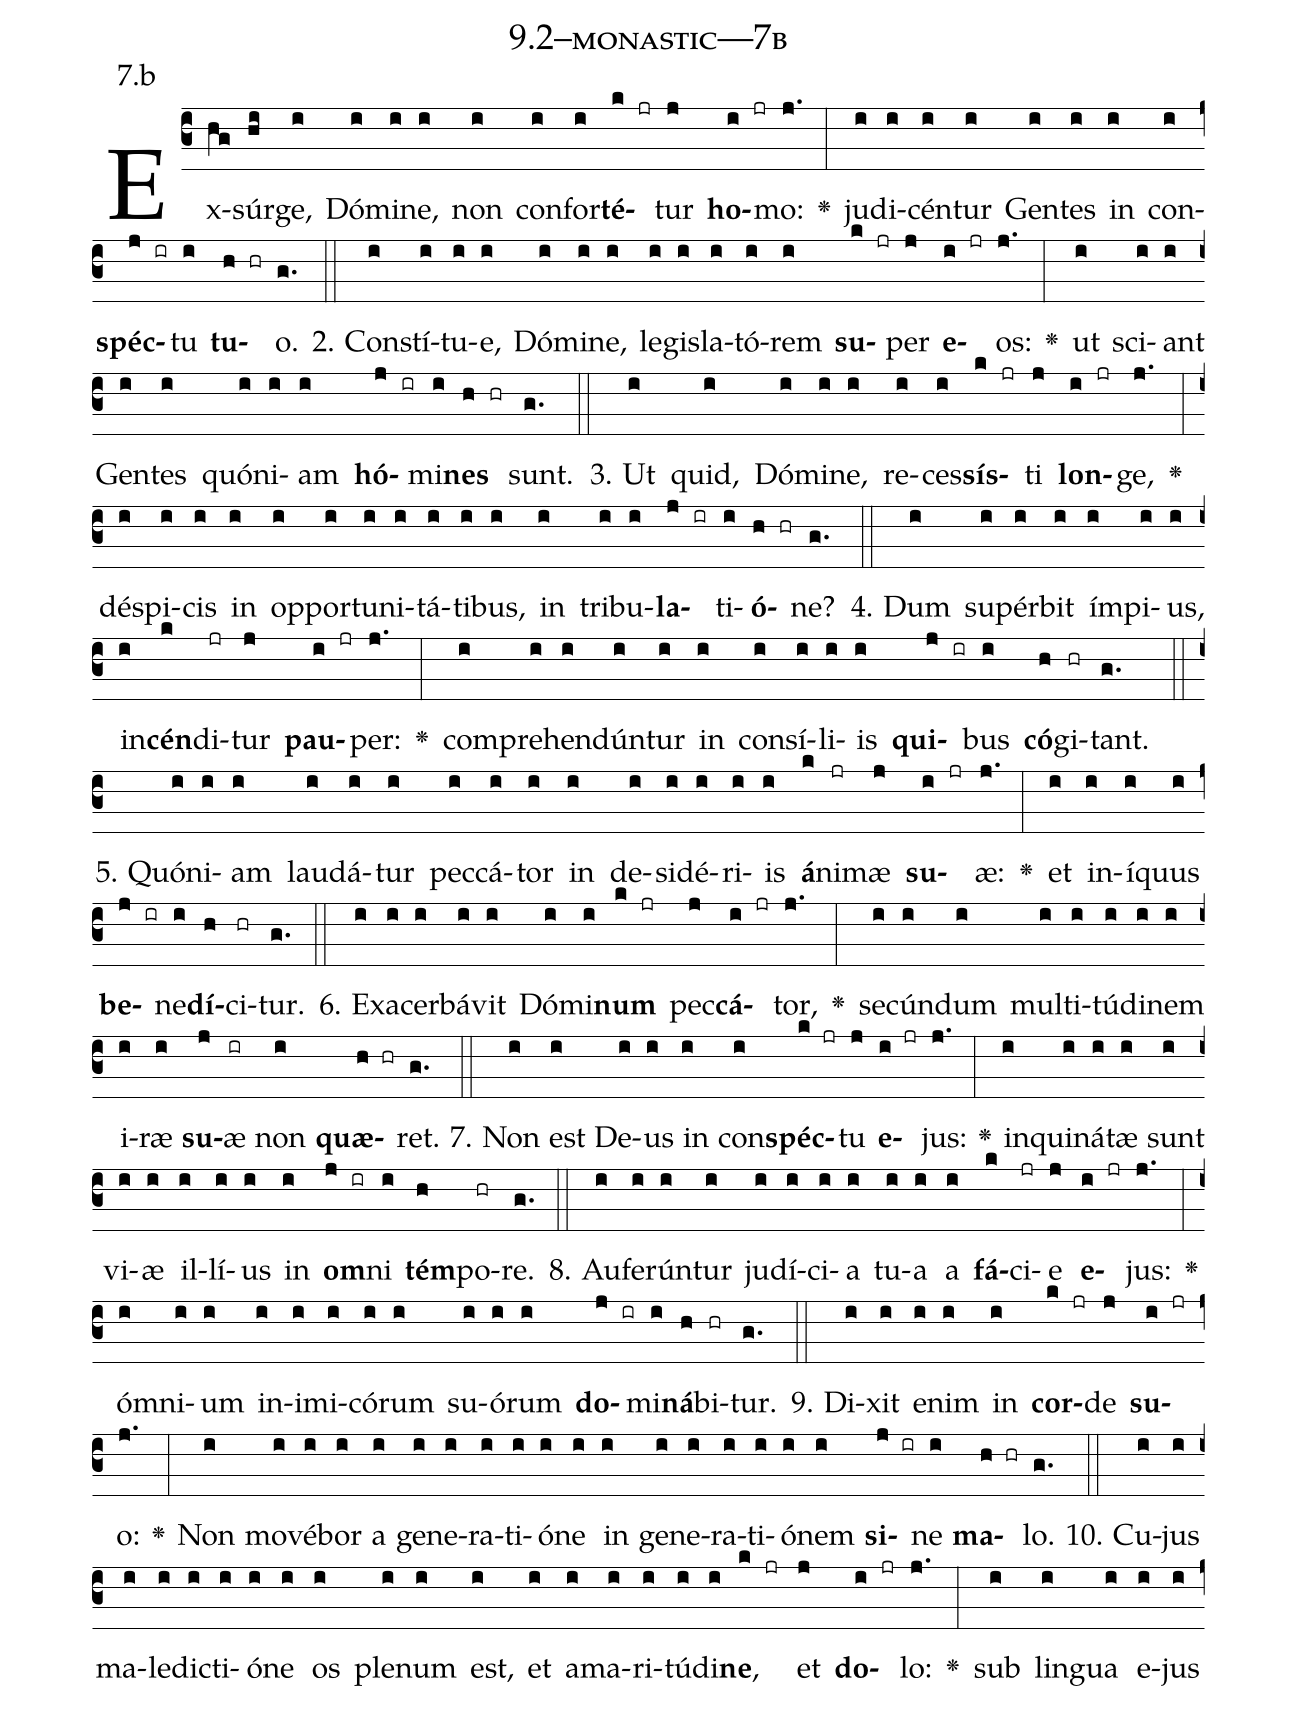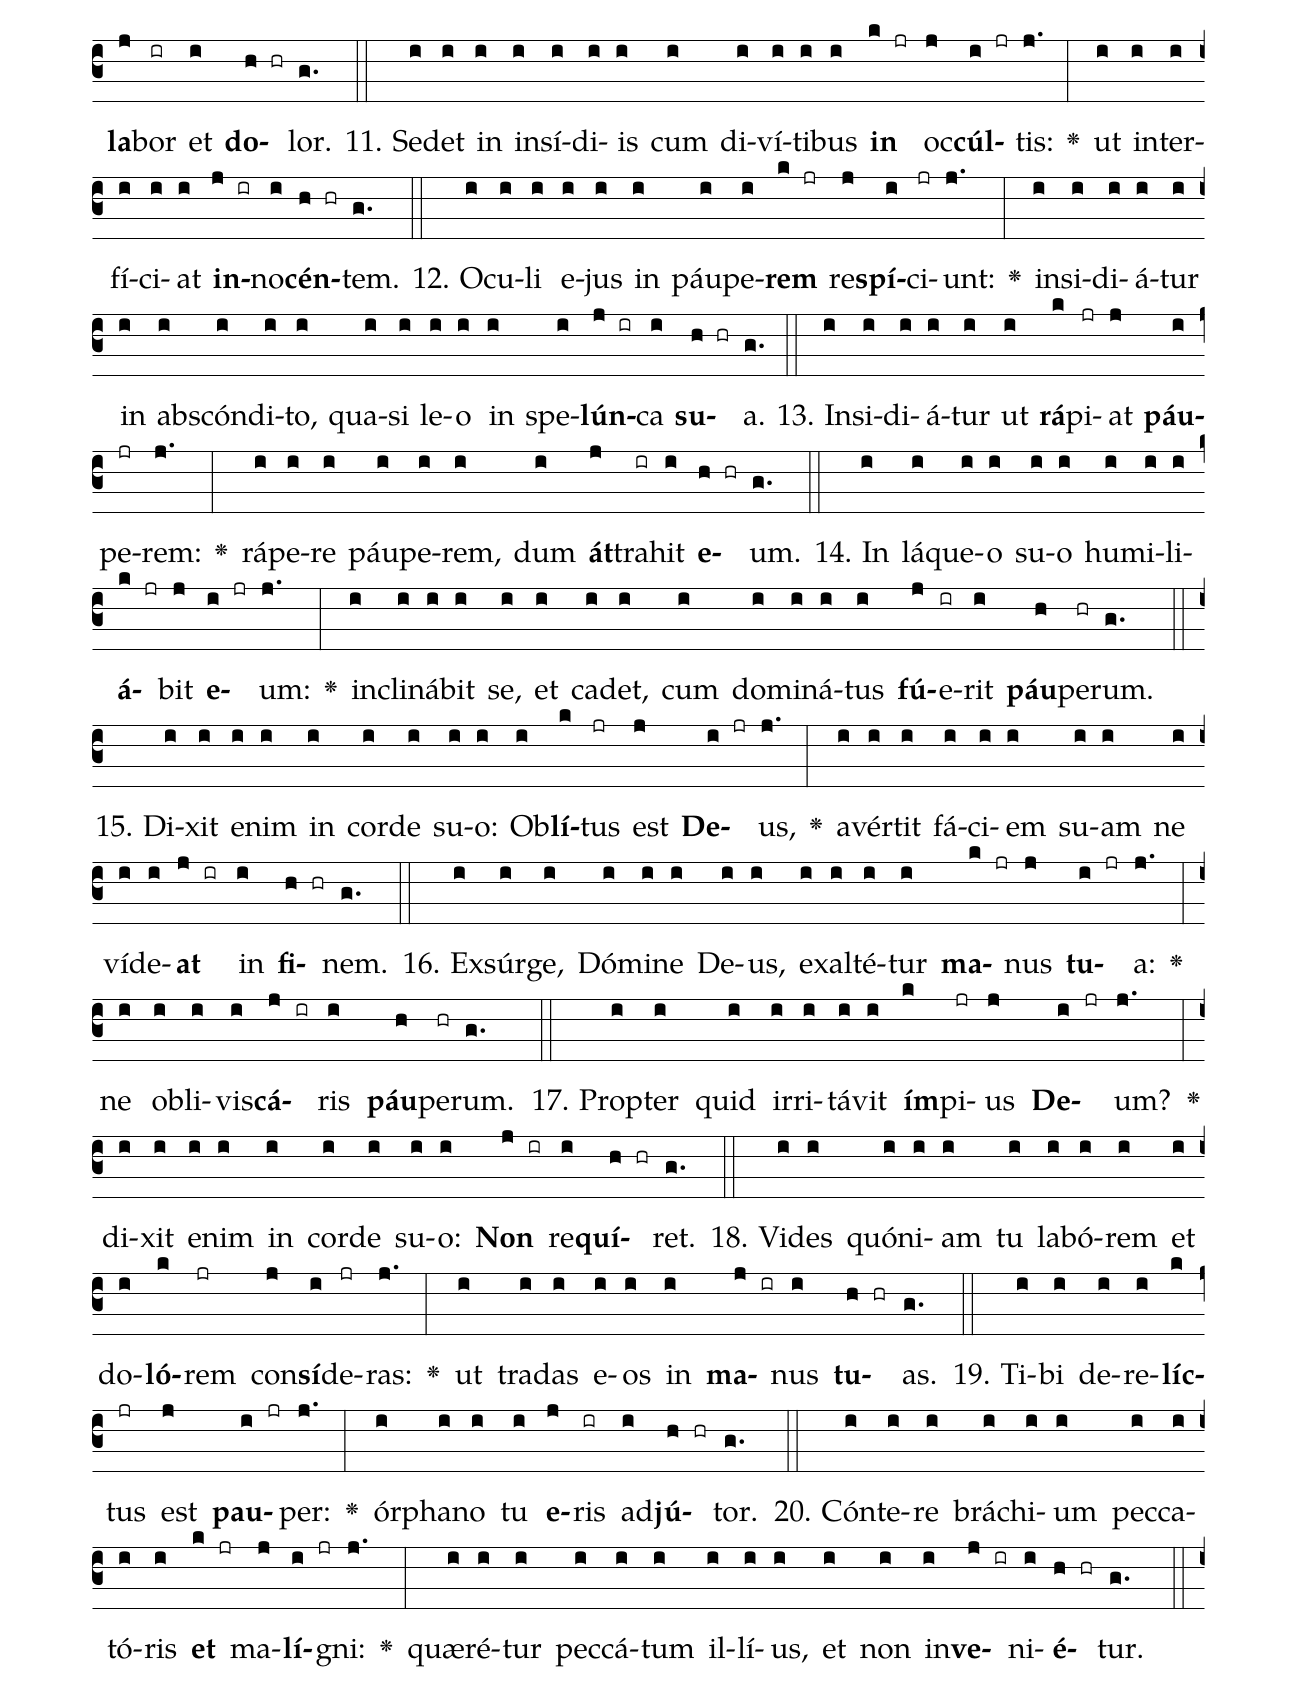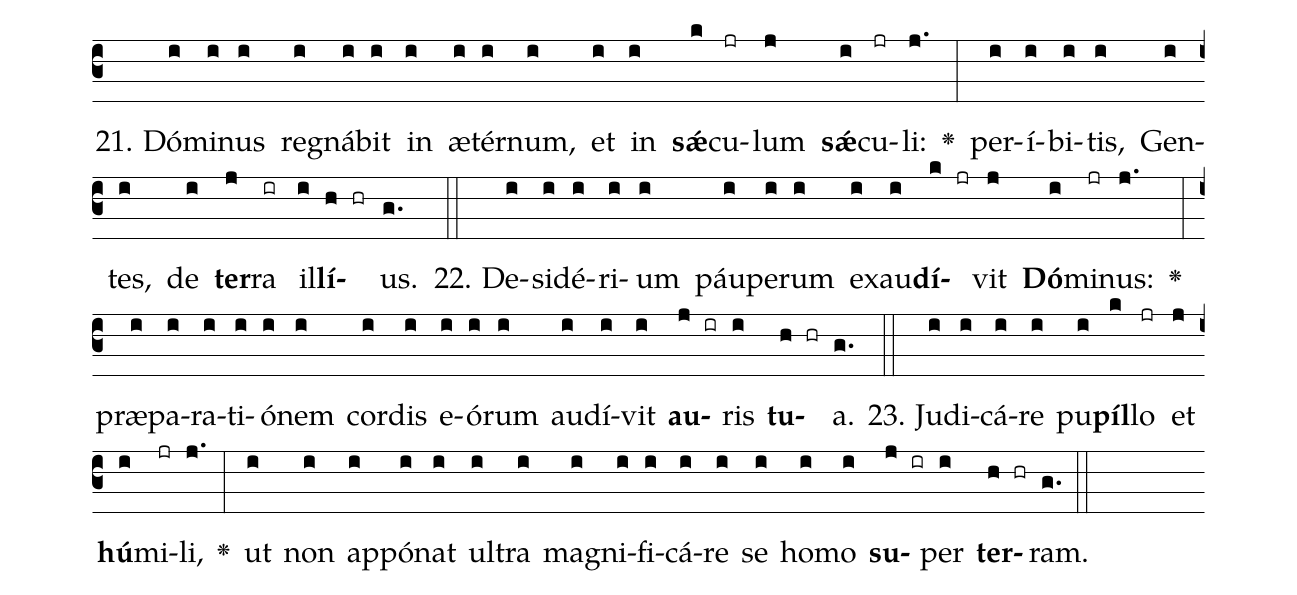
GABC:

name: 9.2--monastic---7b;
annotation: 7.b;
%%
(c3)Ex(hg)súr(hi)ge,(i) Dó(i)mi(i)ne,(i) non(i) con(i)for(i)<b>té</b>(k jr)tur(j) <b>ho</b>(i jr)mo:(j.) <v>\greheightstar</v>(:) ju(i)di(i)cén(i)tur(i) Gen(i)tes(i) in(i) con(i)<b>spéc</b>(j ir)tu(i) <b>tu</b>(h hr)o.(g.) (::)
2. Con(i)stí(i)tu(i)e,(i) Dó(i)mi(i)ne,(i) le(i)gis(i)la(i)tó(i)rem(i) <b>su</b>(k jr)per(j) <b>e</b>(i jr)os:(j.) <v>\greheightstar</v>(:) ut(i) sci(i)ant(i) Gen(i)tes(i) quón(i)i(i)am(i) <b>hó</b>(j ir)mi(i)<b>nes</b>(h hr) sunt.(g.) (::)
3. Ut(i) quid,(i) Dó(i)mi(i)ne,(i) re(i)ces(i)<b>sís</b>(k jr)ti(j) <b>lon</b>(i jr)ge,(j.) <v>\greheightstar</v>(:) dé(i)spi(i)cis(i) in(i) op(i)por(i)tu(i)ni(i)tá(i)ti(i)bus,(i) in(i) tri(i)bu(i)<b>la</b>(j ir)ti(i)<b>ó</b>(h hr)ne?(g.) (::)
4. Dum(i) su(i)pér(i)bit(i) ím(i)pi(i)us,(i) in(i)<b>cén</b>(k)di(jr)tur(j) <b>pau</b>(i jr)per:(j.) <v>\greheightstar</v>(:) com(i)pre(i)hen(i)dún(i)tur(i) in(i) con(i)sí(i)li(i)is(i) <b>qui</b>(j ir)bus(i) <b>có</b>(h)gi(hr)tant.(g.) (::)
5. Quón(i)i(i)am(i) lau(i)dá(i)tur(i) pec(i)cá(i)tor(i) in(i) de(i)si(i)dé(i)ri(i)is(i) <b>á</b>(k)ni(jr)mæ(j) <b>su</b>(i jr)æ:(j.) <v>\greheightstar</v>(:) et(i) in(i)í(i)quus(i) <b>be</b>(j ir)ne(i)<b>dí</b>(h)ci(hr)tur.(g.) (::)
6. Ex(i)a(i)cer(i)bá(i)vit(i) Dó(i)mi(i)<b>num</b>(k jr) pec(j)<b>cá</b>(i jr)tor,(j.) <v>\greheightstar</v>(:) se(i)cún(i)dum(i) mul(i)ti(i)tú(i)di(i)nem(i) i(i)ræ(i) <b>su</b>(j)æ(ir) non(i) <b>quæ</b>(h hr)ret.(g.) (::)
7. Non(i) est(i) De(i)us(i) in(i) con(i)<b>spéc</b>(k jr)tu(j) <b>e</b>(i jr)jus:(j.) <v>\greheightstar</v>(:) in(i)qui(i)ná(i)tæ(i) sunt(i) vi(i)æ(i) il(i)lí(i)us(i) in(i) <b>om</b>(j ir)ni(i) <b>tém</b>(h)po(hr)re.(g.) (::)
8. Au(i)fe(i)rún(i)tur(i) ju(i)dí(i)ci(i)a(i) tu(i)a(i) a(i) <b>fá</b>(k)ci(jr)e(j) <b>e</b>(i jr)jus:(j.) <v>\greheightstar</v>(:) óm(i)ni(i)um(i) in(i)i(i)mi(i)có(i)rum(i) su(i)ó(i)rum(i) <b>do</b>(j ir)mi(i)<b>ná</b>(h)bi(hr)tur.(g.) (::)
9. Di(i)xit(i) e(i)nim(i) in(i) <b>cor</b>(k jr)de(j) <b>su</b>(i jr)o:(j.) <v>\greheightstar</v>(:) Non(i) mo(i)vé(i)bor(i) a(i) ge(i)ne(i)ra(i)ti(i)ó(i)ne(i) in(i) ge(i)ne(i)ra(i)ti(i)ó(i)nem(i) <b>si</b>(j ir)ne(i) <b>ma</b>(h hr)lo.(g.) (::)
10. Cu(i)jus(i) ma(i)le(i)dic(i)ti(i)ó(i)ne(i) os(i) ple(i)num(i) est,(i) et(i) a(i)ma(i)ri(i)tú(i)di(i)<b>ne</b>,(k jr) et(j) <b>do</b>(i jr)lo:(j.) <v>\greheightstar</v>(:) sub(i) lin(i)gua(i) e(i)jus(i) <b>la</b>(j)bor(ir) et(i) <b>do</b>(h hr)lor.(g.) (::)
11. Se(i)det(i) in(i) in(i)sí(i)di(i)is(i) cum(i) di(i)ví(i)ti(i)bus(i) <b>in</b>(k jr) oc(j)<b>cúl</b>(i jr)tis:(j.) <v>\greheightstar</v>(:) ut(i) in(i)ter(i)fí(i)ci(i)at(i) <b>in</b>(j ir)no(i)<b>cén</b>(h hr)tem.(g.) (::)
12. O(i)cu(i)li(i) e(i)jus(i) in(i) páu(i)pe(i)<b>rem</b>(k jr) re(j)<b>spí</b>(i)ci(jr)unt:(j.) <v>\greheightstar</v>(:) in(i)si(i)di(i)á(i)tur(i) in(i) abs(i)cón(i)di(i)to,(i) qua(i)si(i) le(i)o(i) in(i) spe(i)<b>lún</b>(j ir)ca(i) <b>su</b>(h hr)a.(g.) (::)
13. In(i)si(i)di(i)á(i)tur(i) ut(i) <b>rá</b>(k)pi(jr)at(j) <b>páu</b>(i)pe(jr)rem:(j.) <v>\greheightstar</v>(:) rá(i)pe(i)re(i) páu(i)pe(i)rem,(i) dum(i) <b>át</b>(j)tra(ir)hit(i) <b>e</b>(h hr)um.(g.) (::)
14. In(i) lá(i)que(i)o(i) su(i)o(i) hu(i)mi(i)li(i)<b>á</b>(k jr)bit(j) <b>e</b>(i jr)um:(j.) <v>\greheightstar</v>(:) in(i)cli(i)ná(i)bit(i) se,(i) et(i) ca(i)det,(i) cum(i) do(i)mi(i)ná(i)tus(i) <b>fú</b>(j)e(ir)rit(i) <b>páu</b>(h)pe(hr)rum.(g.) (::)
15. Di(i)xit(i) e(i)nim(i) in(i) cor(i)de(i) su(i)o:(i) Ob(i)<b>lí</b>(k)tus(jr) est(j) <b>De</b>(i jr)us,(j.) <v>\greheightstar</v>(:) a(i)vér(i)tit(i) fá(i)ci(i)em(i) su(i)am(i) ne(i) ví(i)de(i)<b>at</b>(j ir) in(i) <b>fi</b>(h hr)nem.(g.) (::)
16. Ex(i)súr(i)ge,(i) Dó(i)mi(i)ne(i) De(i)us,(i) ex(i)al(i)té(i)tur(i) <b>ma</b>(k jr)nus(j) <b>tu</b>(i jr)a:(j.) <v>\greheightstar</v>(:) ne(i) ob(i)li(i)vis(i)<b>cá</b>(j ir)ris(i) <b>páu</b>(h)pe(hr)rum.(g.) (::)
17. Prop(i)ter(i) quid(i) ir(i)ri(i)tá(i)vit(i) <b>ím</b>(k)pi(jr)us(j) <b>De</b>(i jr)um?(j.) <v>\greheightstar</v>(:) di(i)xit(i) e(i)nim(i) in(i) cor(i)de(i) su(i)o:(i) <b>Non</b>(j ir) re(i)<b>quí</b>(h hr)ret.(g.) (::)
18. Vi(i)des(i) quón(i)i(i)am(i) tu(i) la(i)bó(i)rem(i) et(i) do(i)<b>ló</b>(k)rem(jr) con(j)<b>sí</b>(i)de(jr)ras:(j.) <v>\greheightstar</v>(:) ut(i) tra(i)das(i) e(i)os(i) in(i) <b>ma</b>(j ir)nus(i) <b>tu</b>(h hr)as.(g.) (::)
19. Ti(i)bi(i) de(i)re(i)<b>líc</b>(k)tus(jr) est(j) <b>pau</b>(i jr)per:(j.) <v>\greheightstar</v>(:) ór(i)pha(i)no(i) tu(i) <b>e</b>(j)ris(ir) ad(i)<b>jú</b>(h hr)tor.(g.) (::)
20. Cón(i)te(i)re(i) brá(i)chi(i)um(i) pec(i)ca(i)tó(i)ris(i) <b>et</b>(k jr) ma(j)<b>lí</b>(i jr)gni:(j.) <v>\greheightstar</v>(:) quæ(i)ré(i)tur(i) pec(i)cá(i)tum(i) il(i)lí(i)us,(i) et(i) non(i) in(i)<b>ve</b>(j ir)ni(i)<b>é</b>(h hr)tur.(g.) (::)
21. Dó(i)mi(i)nus(i) re(i)gná(i)bit(i) in(i) æ(i)tér(i)num,(i) et(i) in(i) <b>sǽ</b>(k)cu(jr)lum(j) <b>sǽ</b>(i)cu(jr)li:(j.) <v>\greheightstar</v>(:) per(i)í(i)bi(i)tis,(i) Gen(i)tes,(i) de(i) <b>ter</b>(j)ra(ir) il(i)<b>lí</b>(h hr)us.(g.) (::)
22. De(i)si(i)dé(i)ri(i)um(i) páu(i)pe(i)rum(i) ex(i)au(i)<b>dí</b>(k jr)vit(j) <b>Dó</b>(i)mi(jr)nus:(j.) <v>\greheightstar</v>(:) præ(i)pa(i)ra(i)ti(i)ó(i)nem(i) cor(i)dis(i) e(i)ó(i)rum(i) au(i)dí(i)vit(i) <b>au</b>(j ir)ris(i) <b>tu</b>(h hr)a.(g.) (::)
23. Ju(i)di(i)cá(i)re(i) pu(i)<b>píl</b>(k)lo(jr) et(j) <b>hú</b>(i)mi(jr)li,(j.) <v>\greheightstar</v>(:) ut(i) non(i) ap(i)pó(i)nat(i) ul(i)tra(i) ma(i)gni(i)fi(i)cá(i)re(i) se(i) ho(i)mo(i) <b>su</b>(j ir)per(i) <b>ter</b>(h hr)ram.(g.) (::)
